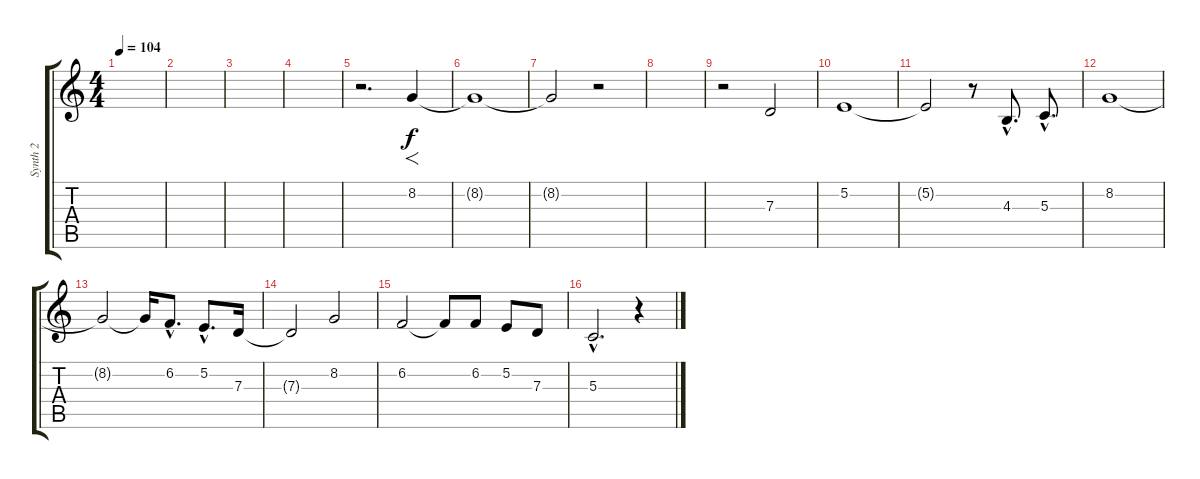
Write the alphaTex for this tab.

\track ("Synth 2" "Synth 2") {instrument stringensemble1}
\staff {score tabs}
\tuning (E4 B3 G3 D3 A2 E2) {hide}
\ts (4 4)
\tempo 104
\clef g2
\ks c
|
|
|
|
r.2{d} 8.2.4{f} |
8.2{t}.1 |
8.2{t}.2 r.2 |
|
r.2 7.3.2 |
5.2.1 |
5.2{t}.2 r.8 4.3{hac}.8{d} 5.3{hac}.8{d} |
8.2.1 |
8.2{t}.2 8.2{t}.16 6.2{hac}.8{d} 5.2{hac}.8{d} 7.3.16 |
7.3{t}.2 8.2.2 |
6.2.2 6.2{t}.8 6.2.8 5.2.8 7.3.8 |
5.3{hac}.2{d} r.4
